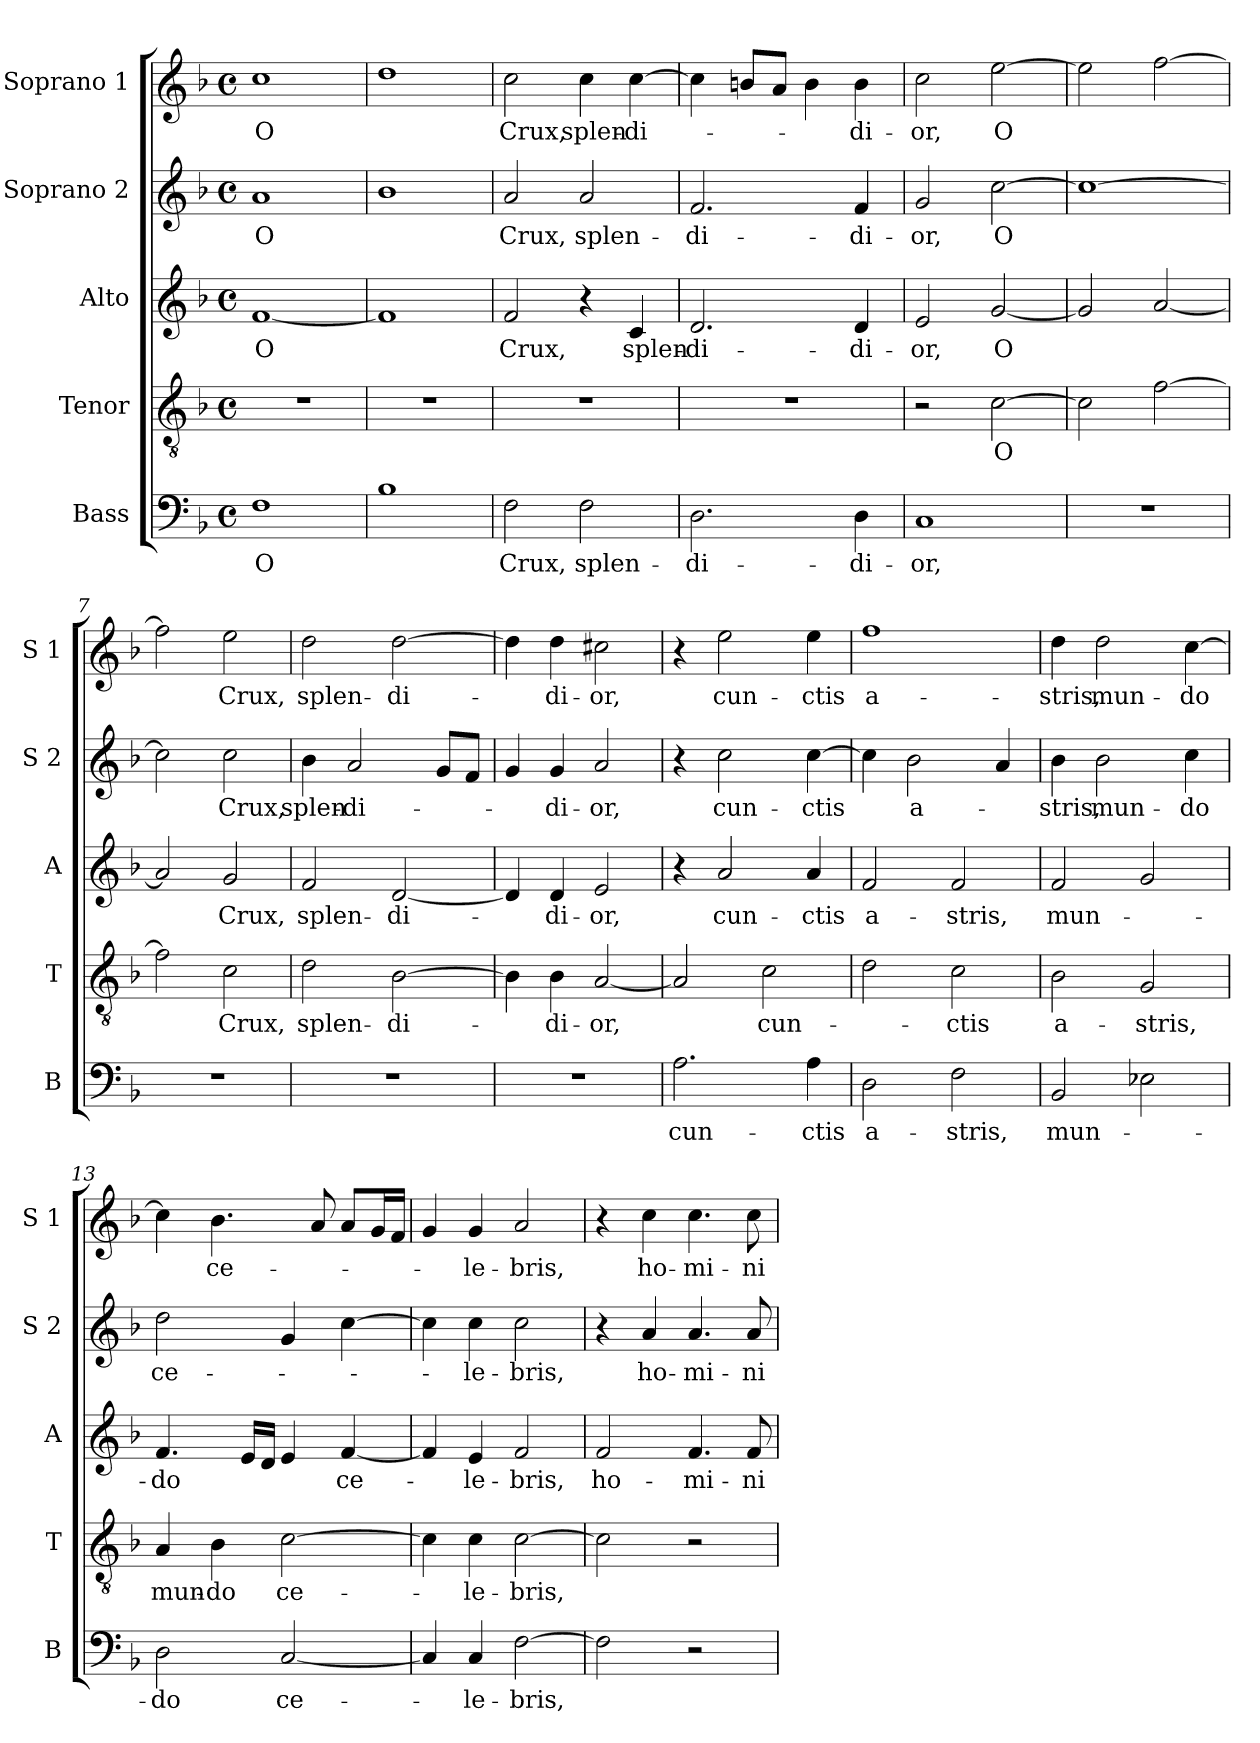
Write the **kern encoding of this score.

**kern	**text	**kern	**text	**kern	**text	**kern	**text	**kern	**text
*part5	*part5	*part4	*part4	*part3	*part3	*part2	*part2	*part1	*part1
*staff5	*staff5	*staff4	*staff4	*staff3	*staff3	*staff2	*staff2	*staff1	*staff1
*I"Bass	*	*I"Tenor	*	*I"Alto	*	*I"Soprano 2	*	*I"Soprano 1	*
*I'B	*	*I'T	*	*I'A	*	*I'S 2	*	*I'S 1	*
*clefF4	*	*clefGv2	*	*clefG2	*	*clefG2	*	*clefG2	*
*k[b-]	*	*k[b-]	*	*k[b-]	*	*k[b-]	*	*k[b-]	*
*F:	*	*F:	*	*F:	*	*F:	*	*F:	*
*M4/4	*	*M4/4	*	*M4/4	*	*M4/4	*	*M4/4	*
*met(c)	*	*met(c)	*	*met(c)	*	*met(c)	*	*met(c)	*
=1	=1	=1	=1	=1	=1	=1	=1	=1	=1
1F	O	1r	.	[1f	O	1a	O	1cc	O
=2	=2	=2	=2	=2	=2	=2	=2	=2	=2
1B-	.	1r	.	1f]	.	1b-	.	1dd	.
=3	=3	=3	=3	=3	=3	=3	=3	=3	=3
2F\	Crux,	1r	.	2f/	Crux,	2a/	Crux,	2cc\	Crux,
2F\	splen-	.	.	4r	.	2a/	splen-	4cc\	splen-
.	.	.	.	4c/	splen-	.	.	[4cc\	-di-
=4	=4	=4	=4	=4	=4	=4	=4	=4	=4
2.D\	-di-	1r	.	2.d/	-di-	2.f/	-di-	4cc\]	.
.	.	.	.	.	.	.	.	8bn/L	.
.	.	.	.	.	.	.	.	8a/J	.
.	.	.	.	.	.	.	.	4b\	.
4D\	-di-	.	.	4d/	-di-	4f/	-di-	4b\	-di-
=5	=5	=5	=5	=5	=5	=5	=5	=5	=5
1C	-or,	2r	.	2e/	or,	2g/	or,	2cc\	-or,
.	.	[2c\	O	[2g/	O	[2cc\	O	[2ee\	O
=6	=6	=6	=6	=6	=6	=6	=6	=6	=6
1r	.	2c\]	.	2g/]	.	1cc_	.	2ee\]	.
.	.	[2f\	.	[2a/	.	.	.	[2ff\	.
=7	=7	=7	=7	=7	=7	=7	=7	=7	=7
1r	.	2f\]	.	2a/]	.	2cc\]	.	2ff\]	.
.	.	2c\	Crux,	2g/	Crux,	2cc\	Crux,	2ee\	Crux,
!!LO:LB:g=z
=8	=8	=8	=8	=8	=8	=8	=8	=8	=8
1r	.	2d\	splen-	2f/	splen-	4b-\	splen-	2dd\	splen-
.	.	.	.	.	.	2a/	-di-	.	.
.	.	[2B-\	-di-	[2d/	-di-	.	.	[2dd\	-di-
.	.	.	.	.	.	8g/L	.	.	.
.	.	.	.	.	.	8f/J	.	.	.
=9	=9	=9	=9	=9	=9	=9	=9	=9	=9
1r	.	4B-\]	.	4d/]	.	4g/	.	4dd\]	.
.	.	4B-\	-di-	4d/	-di-	4g/	-di-	4dd\	-di-
.	.	[2A/	-or,	2e/	-or,	2a/	-or,	2cc#X\	-or,
=10	=10	=10	=10	=10	=10	=10	=10	=10	=10
2.A\	cun-	2A/]	.	4r	.	4r	.	4r	.
.	.	.	.	2a/	cun-	2cc\	cun-	2ee\	cun-
.	.	2c\	cun-	.	.	.	.	.	.
4A\	-ctis	.	.	4a/	-ctis	[4cc\	-ctis	4ee\	-ctis
=11	=11	=11	=11	=11	=11	=11	=11	=11	=11
2D\	a-	2d\	.	2f/	a-	4cc\]	.	1ff	a-
.	.	.	.	.	.	2b-\	a-	.	.
2F\	-stris,	2c\	-ctis	2f/	-stris,	.	.	.	.
.	.	.	.	.	.	4a/	.	.	.
=12	=12	=12	=12	=12	=12	=12	=12	=12	=12
2BB-/	mun-	2B-\	a-	2f/	mun-	4b-\	-stris,	4dd\	-stris,
.	.	.	.	.	.	2b-\	mun-	2dd\	mun-
2E-X\	.	2G/	-stris,	2g/	.	.	.	.	.
.	.	.	.	.	.	4cc\	-do	[4cc\	-do
=13	=13	=13	=13	=13	=13	=13	=13	=13	=13
2D\	-do	4A/	mun-	4.f/	-do	2dd\	ce-	4cc\]	.
.	.	4B-\	-do	.	.	.	.	4.b-\	ce-
.	.	.	.	16e/LL	.	.	.	.	.
.	.	.	.	16d/JJ	.	.	.	.	.
[2C/	ce-	[2c\	ce-	4e/	.	4g/	.	.	.
.	.	.	.	.	.	.	.	8a/	.
.	.	.	.	[4f/	ce-	[4cc\	.	8a/L	.
.	.	.	.	.	.	.	.	16g/L	.
.	.	.	.	.	.	.	.	16f/JJ	.
!!LO:PB:g=z
=14	=14	=14	=14	=14	=14	=14	=14	=14	=14
4C/]	.	4c\]	.	4f/]	.	4cc\]	.	4g/	.
4C/	-le-	4c\	-le-	4e/	-le-	4cc\	-le-	4g/	-le-
[2F\	-bris,	[2c\	-bris,	2f/	-bris,	2cc\	-bris,	2a/	-bris,
=15	=15	=15	=15	=15	=15	=15	=15	=15	=15
2F\]	.	2c\]	.	2f/	ho-	4r	.	4r	.
.	.	.	.	.	.	4a/	ho-	4cc\	ho-
2r	.	2r	.	4.f/	-mi-	4.a/	-mi-	4.cc\	-mi-
.	.	.	.	8f/	-ni-	8a/	-ni-	8cc\	-ni-
=	=	=	=	=	=	=	=	=	=
*-	*-	*-	*-	*-	*-	*-	*-	*-	*-
